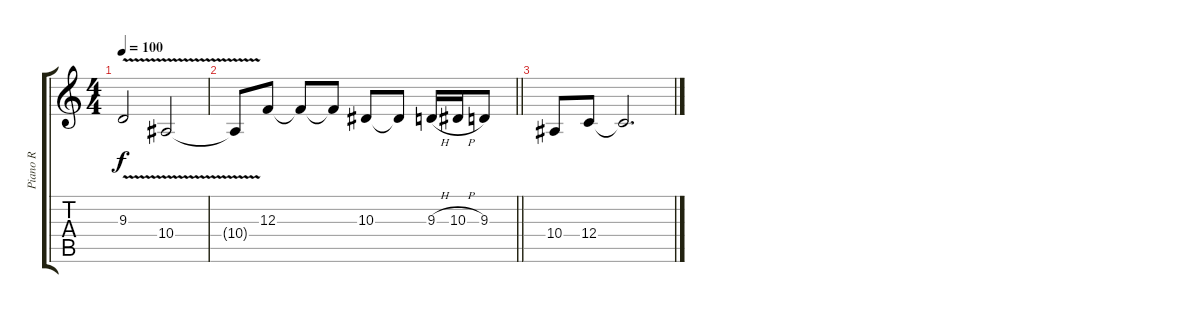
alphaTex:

\track ("Piano R" "Piano R") {instrument acousticgrandpiano}
\staff {score tabs}
\tuning (D4 A3 F3 C3 G2 C2) {hide}
\ts (4 4)
\tempo 100
\clef g2
\ks c
9.3{v}.2{dy f} 10.4{v}.2 |
\barLineRight lightlight
10.4{t}.8 12.3.8 12.3{t}.8 12.3{t}.8 10.3.8 10.3{t}.8 9.3{h}.16 10.3{h}.16 9.3.8 |
10.4.8 12.4.8 12.4{t}.2{d}
